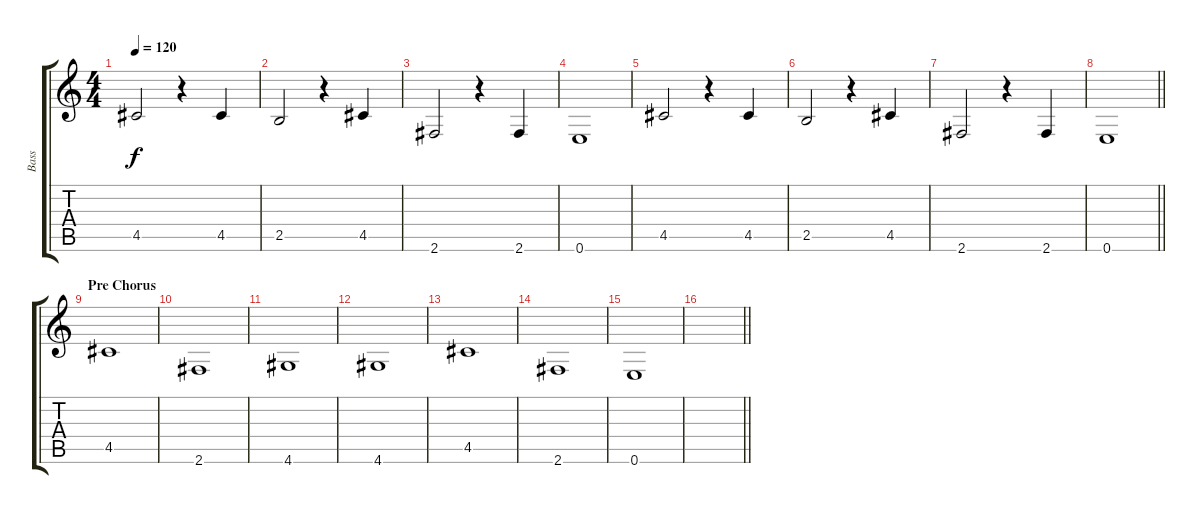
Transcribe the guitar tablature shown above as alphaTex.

\track ("Bass" "Bass") {instrument electricbassfinger}
\staff {score tabs}
\tuning (E4 B3 G3 D3 A2 E2) {hide}
\ts (4 4)
\tempo 120
\clef g2
\ks c
4.5.2{dy f} r.4 4.5.4 |
2.5.2 r.4 4.5.4 |
2.6.2 r.4 2.6.4 |
0.6.1 |
4.5.2 r.4 4.5.4 |
2.5.2 r.4 4.5.4 |
2.6.2 r.4 2.6.4 |
\barLineRight lightlight
0.6.1 |
\section ("" "Pre Chorus")
4.5.1 |
2.6.1 |
4.6.1 |
4.6.1 |
4.5.1 |
2.6.1 |
0.6.1 |
\barLineRight lightlight
